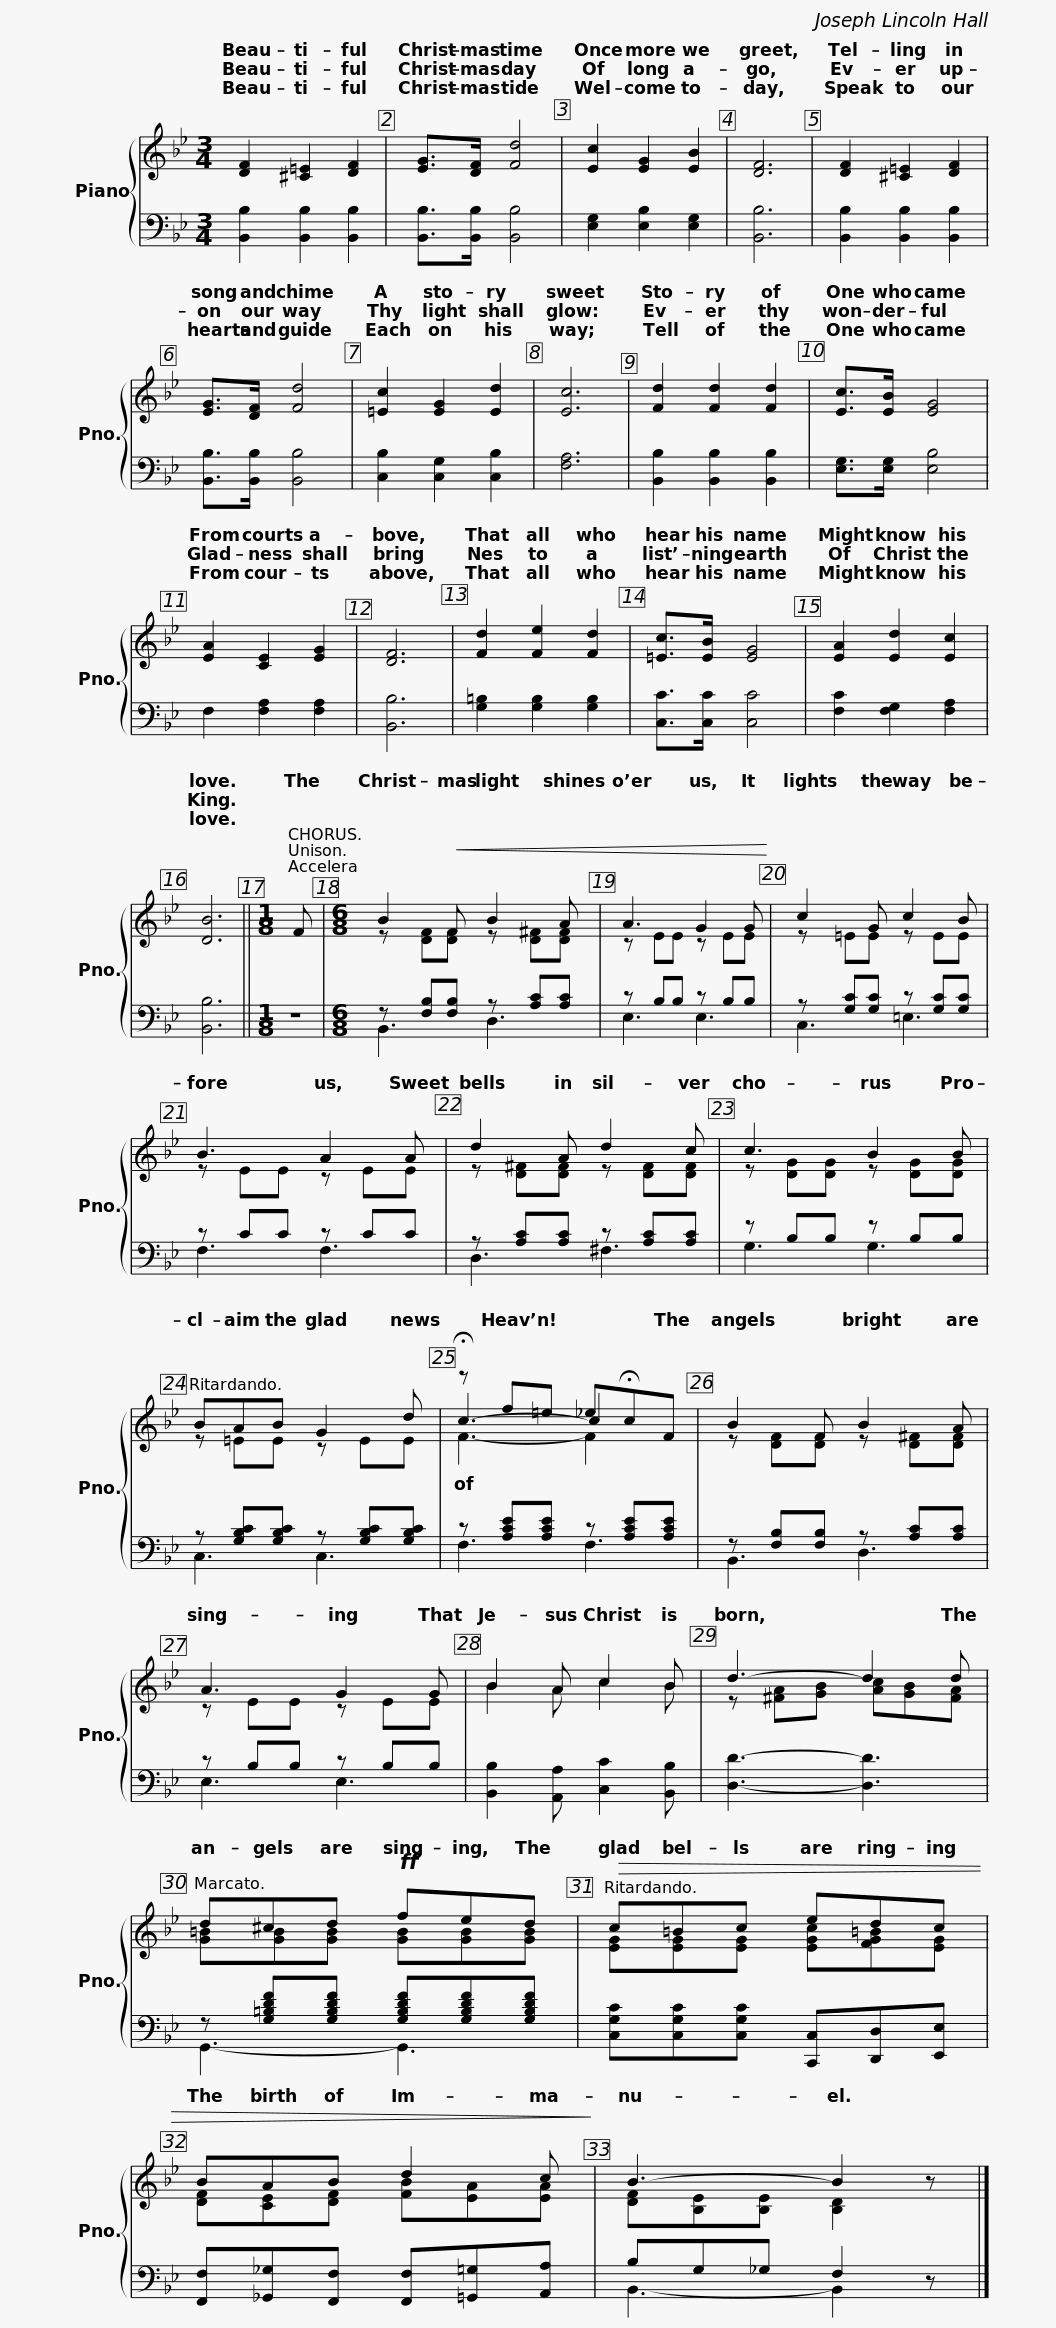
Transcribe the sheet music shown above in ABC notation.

X:1
%%score { ( 1 3 5 ) | ( 2 4 ) }
L:1/8
M:3/4
I:linebreak $
K:Bb
V:1 treble
V:3 treble
V:5 treble
V:2 bass
V:4 bass
V:1
 [DF]2 [^C=E]2 [DF]2 | [EG]>[DF] [Fd]4 | [Ec]2 [EG]2 [EB]2 | [DF]6 | [DF]2 [^C=E]2 [DF]2 | %5
 [EG]>[DF] [Fd]4 |$ [=Ec]2 [EG]2 [Ed]2 | [Ec]6 | [Fd]2 [Fd]2 [Fd]2 | [Ec]>[EB] [EG]4 | %10
 [EA]2 [CE]2 [EG]2 | [DF]6 | [Fd]2 [Fe]2 [Fd]2 |$ [=Ec]>[EB] [EG]4 | [EA]2 [Ed]2 [Ec]2 | %15
 [DB]6 ||$[M:1/8] F |[M:6/8] B2!<(! F B2 A | A3 G2 G!<)! | c2 G c2 B | %20
 B3 A2 A |$ d2 A d2 c | c3 B2 B | BAB G2 d | z f=e _e!fermata!cF |$ %25
 B2 F B2 A | A3 G2 G | B2 A c2 B | d3- d2 d |$ d^cd!ff! fed | %30
!>(! c=Bc edc | BAB d2 c!>)! | B3- B2 z |] %33
V:2
 [B,,B,]2 [B,,B,]2 [B,,B,]2 | [B,,B,]>[B,,B,] [B,,B,]4 | [E,G,]2 [E,B,]2 [E,G,]2 | [B,,B,]6 | [B,,B,]2 [B,,B,]2 [B,,B,]2 | %5
 [B,,B,]>[B,,B,] [B,,B,]4 |$ [C,B,]2 [C,G,]2 [C,B,]2 | [F,A,]6 | [B,,B,]2 [B,,B,]2 [B,,B,]2 | [E,G,]>[E,G,] [E,B,]4 | %10
 F,2 [F,A,]2 [F,A,]2 | [B,,B,]6 | [G,=B,]2 [G,B,]2 [G,B,]2 |$ [C,C]>[C,C] [C,C]4 | [F,C]2 [F,G,]2 [F,A,]2 | %15
 [B,,B,]6 ||$[M:1/8] z |[M:6/8] z [F,B,][F,B,] z [A,C][A,C] | z B,B, z B,B, | z [G,C][G,C] z [G,C][G,C] | %20
 z CC z CC |$ z [A,C][A,C] z [A,C][A,C] | z B,B, z B,B, | z [G,B,C][G,B,C] z [G,B,C][G,B,C] | z [A,CE][A,CE] z [A,CE][A,CE] |$ %25
 z [F,B,][F,B,] z [A,C][A,C] | z B,B, z B,B, | [B,,B,]2 [A,,A,] [C,C]2 [B,,B,] | [D,D]3- [D,D]3 |$ z [G,=B,DF][G,B,DF] [G,B,DF][G,B,DF][G,B,DF] | %30
 [C,G,C][C,G,C][C,G,C] [C,,C,][D,,D,][E,,E,] | [F,,F,][_G,,_G,][F,,F,] [F,,F,][=G,,=G,][A,,A,] | B,G,_G, F,2 z |] %33
V:3
 x6 | x6 | x6 | x6 | x6 | %5
 x6 |$ x6 | x6 | x6 | x6 | %10
 x6 | x6 | x6 |$ x6 | x6 | %15
 x6 ||$[M:1/8] x |[M:6/8] z [DF][DF] z [D^F][DF] | z EE z EE | z =EE z EE | %20
 z EE z EE |$ z [D^F][DF] z [DF][DF] | z [DG][DG] z [DG][DG] | z =EE z EE | !fermata!c3- c2 x |$ %25
 z [DF][DF] z [D^F][DF] | z EE z EE | B2 A c2 B | z [^FA][GB] [Ac][GB][FA] |$ [G=B][GB][GB] [GB][GB][GB] | %30
 [EG][EG][EG] [EGc][FG=B][EG] | [DF][CE][DF] [FB][EA][EA] | [DF][B,E][B,E] [B,D]2 x |] %33
V:4
 x6 | x6 | x6 | x6 | x6 | %5
 x6 |$ x6 | x6 | x6 | x6 | %10
 x6 | x6 | x6 |$ x6 | x6 | %15
 x6 ||$[M:1/8] x |[M:6/8] B,,3 D,3 | E,3 E,3 | C,3 =E,3 | %20
 F,3 F,3 |$ D,3 ^F,3 | G,3 G,3 | C,3 C,3 | F,3 F,3 |$ %25
 B,,3 D,3 | E,3 E,3 | x6 | x6 |$ G,,3- G,,3 | %30
 x6 | x6 | B,,3- B,,2 x |] %33
V:5
 x6 | x6 | x6 | x6 | x6 | %5
 x6 |$ x6 | x6 | x6 | x6 | %10
 x6 | x6 | x6 |$ x6 | x6 | %15
 x6 ||$[M:1/8] x |[M:6/8] x6 | x6 | x6 | %20
 x6 |$ x6 | x6 | x6 | F3- F2 x |$ %25
 x6 | x6 | x6 | x6 |$ x6 | %30
 x6 | x6 | x6 |] %33
